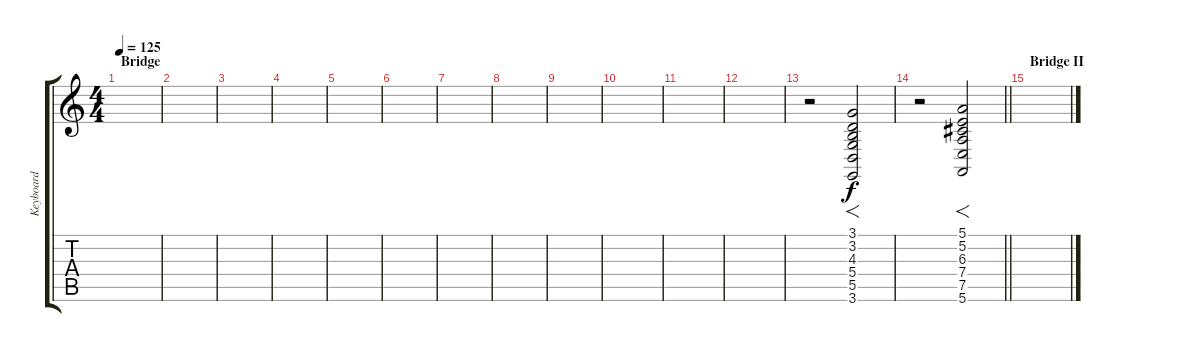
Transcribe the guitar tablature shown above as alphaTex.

\track ("Keyboard" "Keyboard") {instrument churchorgan}
\staff {score tabs}
\tuning (E4 B3 G3 D3 A2 E2) {hide}
\ts (4 4)
\section ("" "Bridge")
\tempo 125
\clef g2
\ks c
|
|
|
|
|
|
|
|
|
|
|
|
r.2 (3.1 3.2 4.3 5.4 5.5 3.6).2{f} |
\barLineRight lightlight
r.2 (5.1 5.2 6.3 7.4 7.5 5.6).2{f} |
\section ("" "Bridge II")
